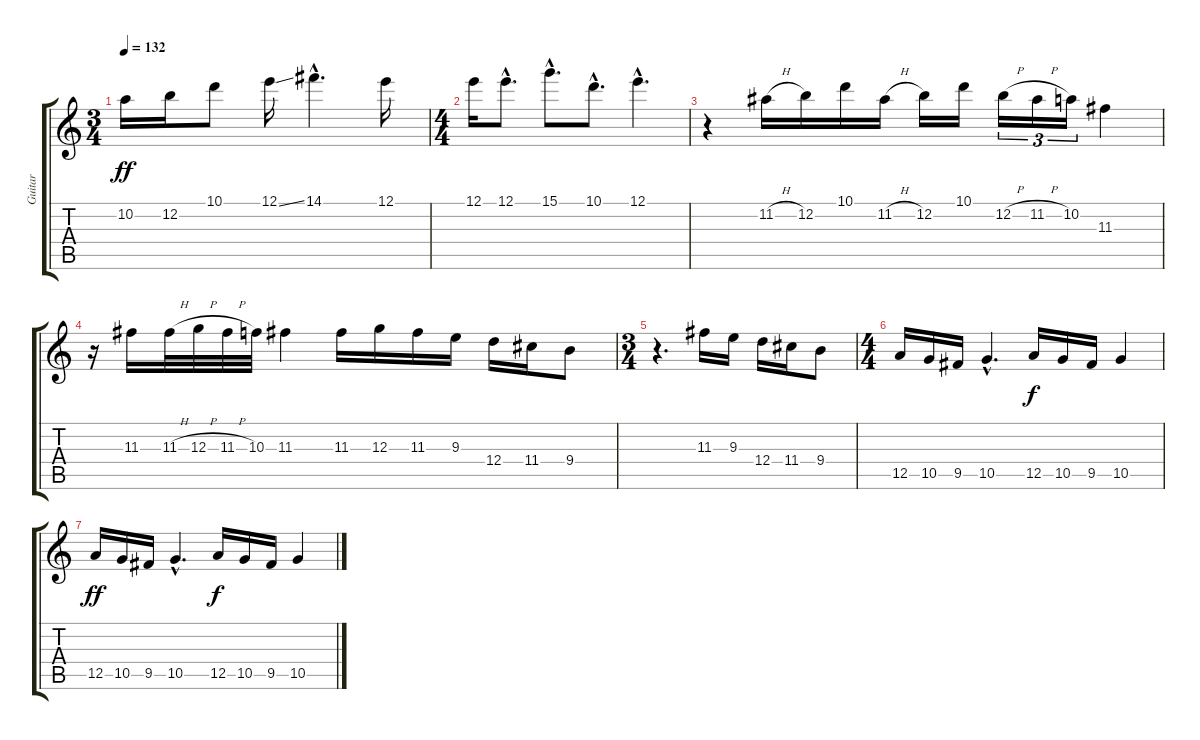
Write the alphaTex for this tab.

\track ("Guitar" "Guitar") {instrument overdrivenguitar}
\staff {score tabs}
\tuning (E4 B3 G3 D3 A2 E2) {hide}
\ts (3 4)
\tempo 132
\clef g2
\ks c
10.2.16{dy ff} 12.2.16 10.1.8 12.1{ss}.16 14.1{hac}.4{d} 12.1.16 |
\ts (4 4)
12.1.16 12.1{hac}.8{d} 15.1{hac}.8{d} 10.1{hac}.8{d} 12.1{hac}.4{d} |
r.4 11.2{h}.16 12.2.16 10.1.16 11.2{h}.16 12.2.16 10.1.16 12.2{h}.16{tu (3 2)} 11.2{h}.16{tu (3 2)} 10.2.16{tu (3 2)} 11.3.4 |
r.16 11.3.16 11.3{h}.32 12.3{h}.32 11.3{h}.32 10.3.32 11.3.4 11.3.16 12.3.16 11.3.16 9.3.16 12.4.16 11.4.16 9.4.8 |
\ts (3 4)
r.4{d} 11.3.16 9.3.16 12.4.16 11.4.16 9.4.8 |
\ts (4 4)
12.5.16 10.5.16 9.5.16 10.5{hac}.4{d} 12.5.16{dy f} 10.5.16 9.5.16 10.5.4 |
12.5.16{dy ff} 10.5.16 9.5.16 10.5{hac}.4{d} 12.5.16{dy f} 10.5.16 9.5.16 10.5.4
